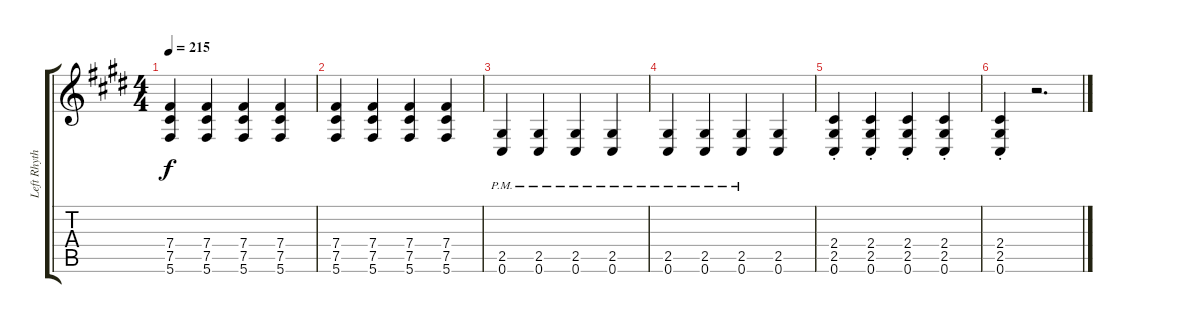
\track ("Left Rhythm" "Left Rhyth") {instrument overdrivenguitar}
\staff {score tabs}
\tuning (Db4 Ab3 E3 B2 Gb2 Db2) {hide}
\ts (4 4)
\tempo 215
\clef g2
\ks e
(7.4 7.5 5.6).4{dy f} (7.4 7.5 5.6).4 (7.4 7.5 5.6).4 (7.4 7.5 5.6).4 |
(7.4 7.5 5.6).4 (7.4 7.5 5.6).4 (7.4 7.5 5.6).4 (7.4 7.5 5.6).4 |
(2.5{pm} 0.6{pm}).4 (2.5{pm} 0.6{pm}).4 (2.5{pm} 0.6{pm}).4 (2.5{pm} 0.6{pm}).4 |
(2.5{pm} 0.6{pm}).4 (2.5{pm} 0.6{pm}).4 (2.5{pm} 0.6{pm}).4 (2.5 0.6).4 |
(2.4{st} 2.5{st} 0.6{st}).4 (2.4{st} 2.5{st} 0.6{st}).4 (2.4{st} 2.5{st} 0.6{st}).4 (2.4{st} 2.5{st} 0.6{st}).4 |
(2.4{st} 2.5{st} 0.6{st}).4 r.2{d}
